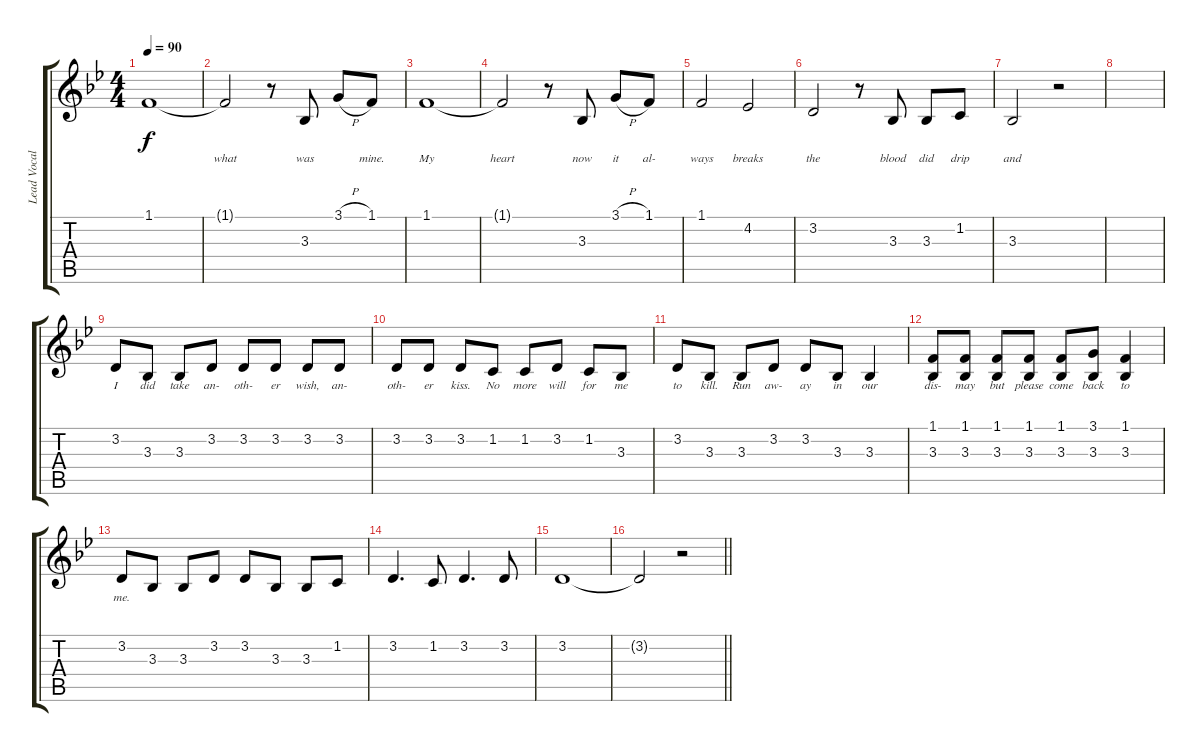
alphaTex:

\track ("Lead Vocals" "Lead Vocal") {instrument altosax}
\staff {score tabs}
\tuning (E4 B3 G3 D3 A2 E2) {hide}
\ts (4 4)
\tempo 90
\clef g2
\ks bb
1.1.1{lyrics (0 "") lyrics (1 "") lyrics (2 "") lyrics (3 "") lyrics (4 "") dy f} |
1.1{t}.2{lyrics (0 "what") lyrics (1 "") lyrics (2 "") lyrics (3 "") lyrics (4 "")} r.8 3.3.8{lyrics (0 "was") lyrics (1 "") lyrics (2 "") lyrics (3 "") lyrics (4 "")} 3.1{h}.8{lyrics (0 "") lyrics (1 "") lyrics (2 "") lyrics (3 "") lyrics (4 "")} 1.1.8{lyrics (0 "mine.") lyrics (1 "") lyrics (2 "") lyrics (3 "") lyrics (4 "")} |
1.1.1{lyrics (0 "My") lyrics (1 "") lyrics (2 "") lyrics (3 "") lyrics (4 "")} |
1.1{t}.2{lyrics (0 "heart") lyrics (1 "") lyrics (2 "") lyrics (3 "") lyrics (4 "")} r.8 3.3.8{lyrics (0 "now") lyrics (1 "") lyrics (2 "") lyrics (3 "") lyrics (4 "")} 3.1{h}.8{lyrics (0 "it") lyrics (1 "") lyrics (2 "") lyrics (3 "") lyrics (4 "")} 1.1.8{lyrics (0 "al-") lyrics (1 "") lyrics (2 "") lyrics (3 "") lyrics (4 "")} |
1.1.2{lyrics (0 "ways") lyrics (1 "") lyrics (2 "") lyrics (3 "") lyrics (4 "")} 4.2.2{lyrics (0 "breaks") lyrics (1 "") lyrics (2 "") lyrics (3 "") lyrics (4 "")} |
3.2.2{lyrics (0 "the") lyrics (1 "") lyrics (2 "") lyrics (3 "") lyrics (4 "")} r.8 3.3.8{lyrics (0 "blood") lyrics (1 "") lyrics (2 "") lyrics (3 "") lyrics (4 "")} 3.3.8{lyrics (0 "did") lyrics (1 "") lyrics (2 "") lyrics (3 "") lyrics (4 "")} 1.2.8{lyrics (0 "drip") lyrics (1 "") lyrics (2 "") lyrics (3 "") lyrics (4 "")} |
3.3.2{lyrics (0 "and") lyrics (1 "") lyrics (2 "") lyrics (3 "") lyrics (4 "")} r.2 |
|
3.2.8{lyrics (0 "I") lyrics (1 "") lyrics (2 "") lyrics (3 "") lyrics (4 "")} 3.3.8{lyrics (0 "did") lyrics (1 "") lyrics (2 "") lyrics (3 "") lyrics (4 "")} 3.3.8{lyrics (0 "take") lyrics (1 "") lyrics (2 "") lyrics (3 "") lyrics (4 "")} 3.2.8{lyrics (0 "an-") lyrics (1 "") lyrics (2 "") lyrics (3 "") lyrics (4 "")} 3.2.8{lyrics (0 "oth-") lyrics (1 "") lyrics (2 "") lyrics (3 "") lyrics (4 "")} 3.2.8{lyrics (0 "er") lyrics (1 "") lyrics (2 "") lyrics (3 "") lyrics (4 "")} 3.2.8{lyrics (0 "wish,") lyrics (1 "") lyrics (2 "") lyrics (3 "") lyrics (4 "")} 3.2.8{lyrics (0 "an-") lyrics (1 "") lyrics (2 "") lyrics (3 "") lyrics (4 "")} |
3.2.8{lyrics (0 "oth-") lyrics (1 "") lyrics (2 "") lyrics (3 "") lyrics (4 "")} 3.2.8{lyrics (0 "er") lyrics (1 "") lyrics (2 "") lyrics (3 "") lyrics (4 "")} 3.2.8{lyrics (0 "kiss.") lyrics (1 "") lyrics (2 "") lyrics (3 "") lyrics (4 "")} 1.2.8{lyrics (0 "No") lyrics (1 "") lyrics (2 "") lyrics (3 "") lyrics (4 "")} 1.2.8{lyrics (0 "more") lyrics (1 "") lyrics (2 "") lyrics (3 "") lyrics (4 "")} 3.2.8{lyrics (0 "will") lyrics (1 "") lyrics (2 "") lyrics (3 "") lyrics (4 "")} 1.2.8{lyrics (0 "for") lyrics (1 "") lyrics (2 "") lyrics (3 "") lyrics (4 "")} 3.3.8{lyrics (0 "me") lyrics (1 "") lyrics (2 "") lyrics (3 "") lyrics (4 "")} |
3.2.8{lyrics (0 "to") lyrics (1 "") lyrics (2 "") lyrics (3 "") lyrics (4 "")} 3.3.8{lyrics (0 "kill.") lyrics (1 "") lyrics (2 "") lyrics (3 "") lyrics (4 "")} 3.3.8{lyrics (0 "Run") lyrics (1 "") lyrics (2 "") lyrics (3 "") lyrics (4 "")} 3.2.8{lyrics (0 "aw-") lyrics (1 "") lyrics (2 "") lyrics (3 "") lyrics (4 "")} 3.2.8{lyrics (0 "ay") lyrics (1 "") lyrics (2 "") lyrics (3 "") lyrics (4 "")} 3.3.8{lyrics (0 "in") lyrics (1 "") lyrics (2 "") lyrics (3 "") lyrics (4 "")} 3.3.4{lyrics (0 "our") lyrics (1 "") lyrics (2 "") lyrics (3 "") lyrics (4 "")} |
(1.1 3.3).8{lyrics (0 "dis-") lyrics (1 "") lyrics (2 "") lyrics (3 "") lyrics (4 "")} (1.1 3.3).8{lyrics (0 "may") lyrics (1 "") lyrics (2 "") lyrics (3 "") lyrics (4 "")} (1.1 3.3).8{lyrics (0 "but") lyrics (1 "") lyrics (2 "") lyrics (3 "") lyrics (4 "")} (1.1 3.3).8{lyrics (0 "please") lyrics (1 "") lyrics (2 "") lyrics (3 "") lyrics (4 "")} (1.1 3.3).8{lyrics (0 "come") lyrics (1 "") lyrics (2 "") lyrics (3 "") lyrics (4 "")} (3.1 3.3).8{lyrics (0 "back") lyrics (1 "") lyrics (2 "") lyrics (3 "") lyrics (4 "")} (1.1 3.3).4{lyrics (0 "to") lyrics (1 "") lyrics (2 "") lyrics (3 "") lyrics (4 "")} |
3.2.8{lyrics (0 "me.") lyrics (1 "") lyrics (2 "") lyrics (3 "") lyrics (4 "")} 3.3.8 3.3.8 3.2.8 3.2.8 3.3.8 3.3.8 1.2.8 |
3.2.4{d} 1.2.8 3.2.4{d} 3.2.8 |
3.2.1 |
\barLineRight lightlight
3.2{t}.2 r.2
